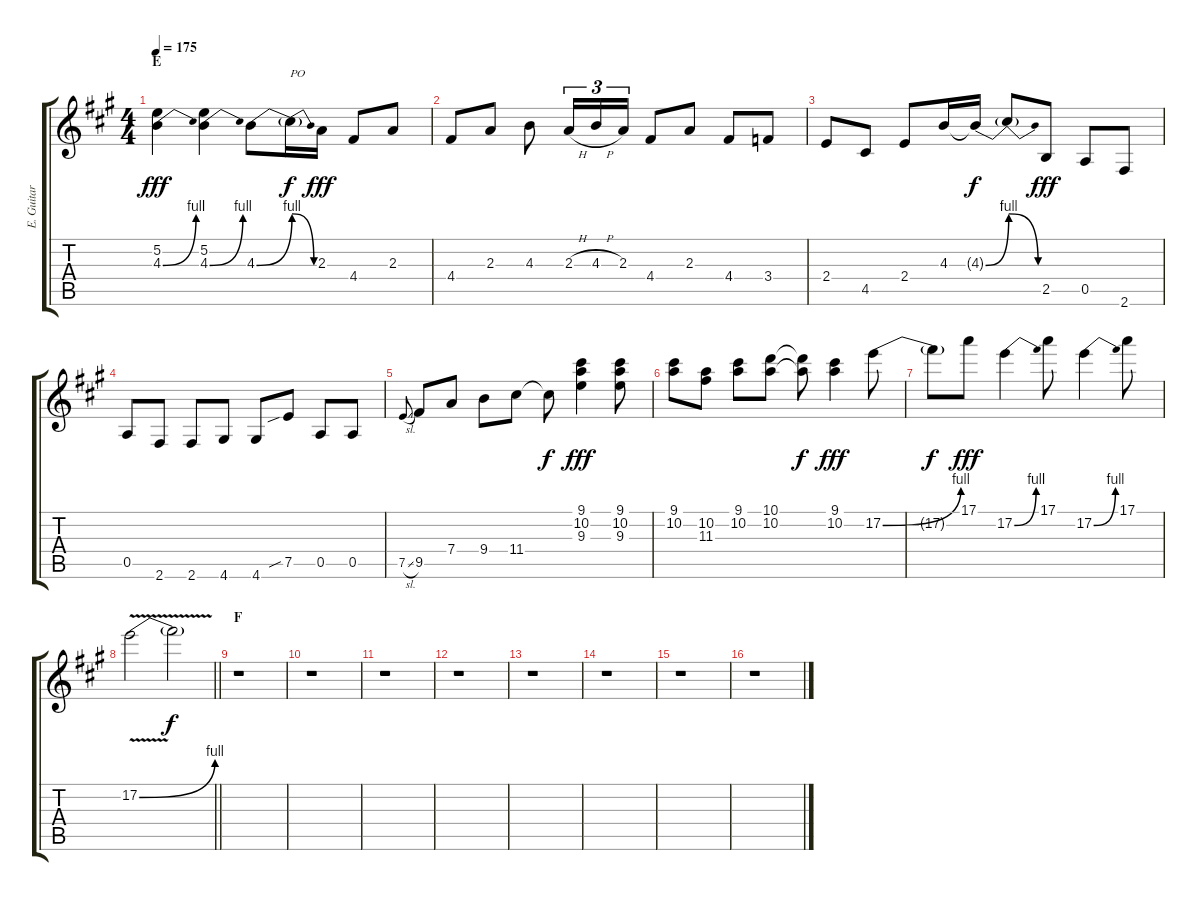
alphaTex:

\track ("E. Guitar VI" "E. Guitar ") {instrument overdrivenguitar}
\staff {score tabs}
\tuning (E4 B3 G3 D3 A2 E2) {hide}
\ts (4 4)
\section ("" "E")
\tempo 175
\clef g2
\ks a
(5.2 4.3{be (bend 0 0 60 4)}).4{dy fff balance 8} (5.2 4.3{be (bend 0 0 60 4)}).4 4.3{be (bend 0 0 60 4)}.8 4.3{be (release 0 4 60 0) t}.16{txt "PO" dy f} 2.3.16{dy fff} 4.4.8 2.3.8 |
4.4.8 2.3.8 4.3.8 2.3{h}.16{tu (3 2)} 4.3{h}.16{tu (3 2)} 2.3.16{tu (3 2)} 4.4.8 2.3.8 4.4.8 3.4.8 |
2.4.8 4.5.8 2.4.8 4.3.16 4.3{be (bend 0 0 60 4) t}.16{dy f} 4.3{be (release 0 4 60 0) t}.8 2.5.8{dy fff} 0.5.8 2.6.8 |
0.5.8 2.6.8 2.6.8 4.6.8 4.6.8 7.5{sib}.8 0.5.8 0.5.8 |
7.5{sl}.8{gr onbeat} 9.5.8 7.4.8 9.4.8 11.4.8 11.4{t}.8{dy f} (9.1 10.2 9.3).4{dy fff} (9.1 10.2 9.3).8 |
(9.1 10.2).8 (10.2 11.3).8 (9.1 10.2).8 (10.1 10.2).8 (10.1{t} 10.2{t}).8{dy f} (9.1 10.2).4{dy fff} 17.2{be (bend 0 0 60 4)}.8 |
17.2{t}.8{dy f} 17.1.8{dy fff} 17.2{be (bend 0 0 60 4)}.4 17.1.8 17.2{be (bend 0 0 60 4)}.4 17.1.8 |
\barLineRight lightlight
17.2{be (bend 0 0 60 4) v}.2 17.2{t}.2{dy f balance 1} |
\section ("" "F")
r.1 |
r.1 |
r.1 |
r.1 |
r.1 |
r.1 |
r.1 |
r.1
